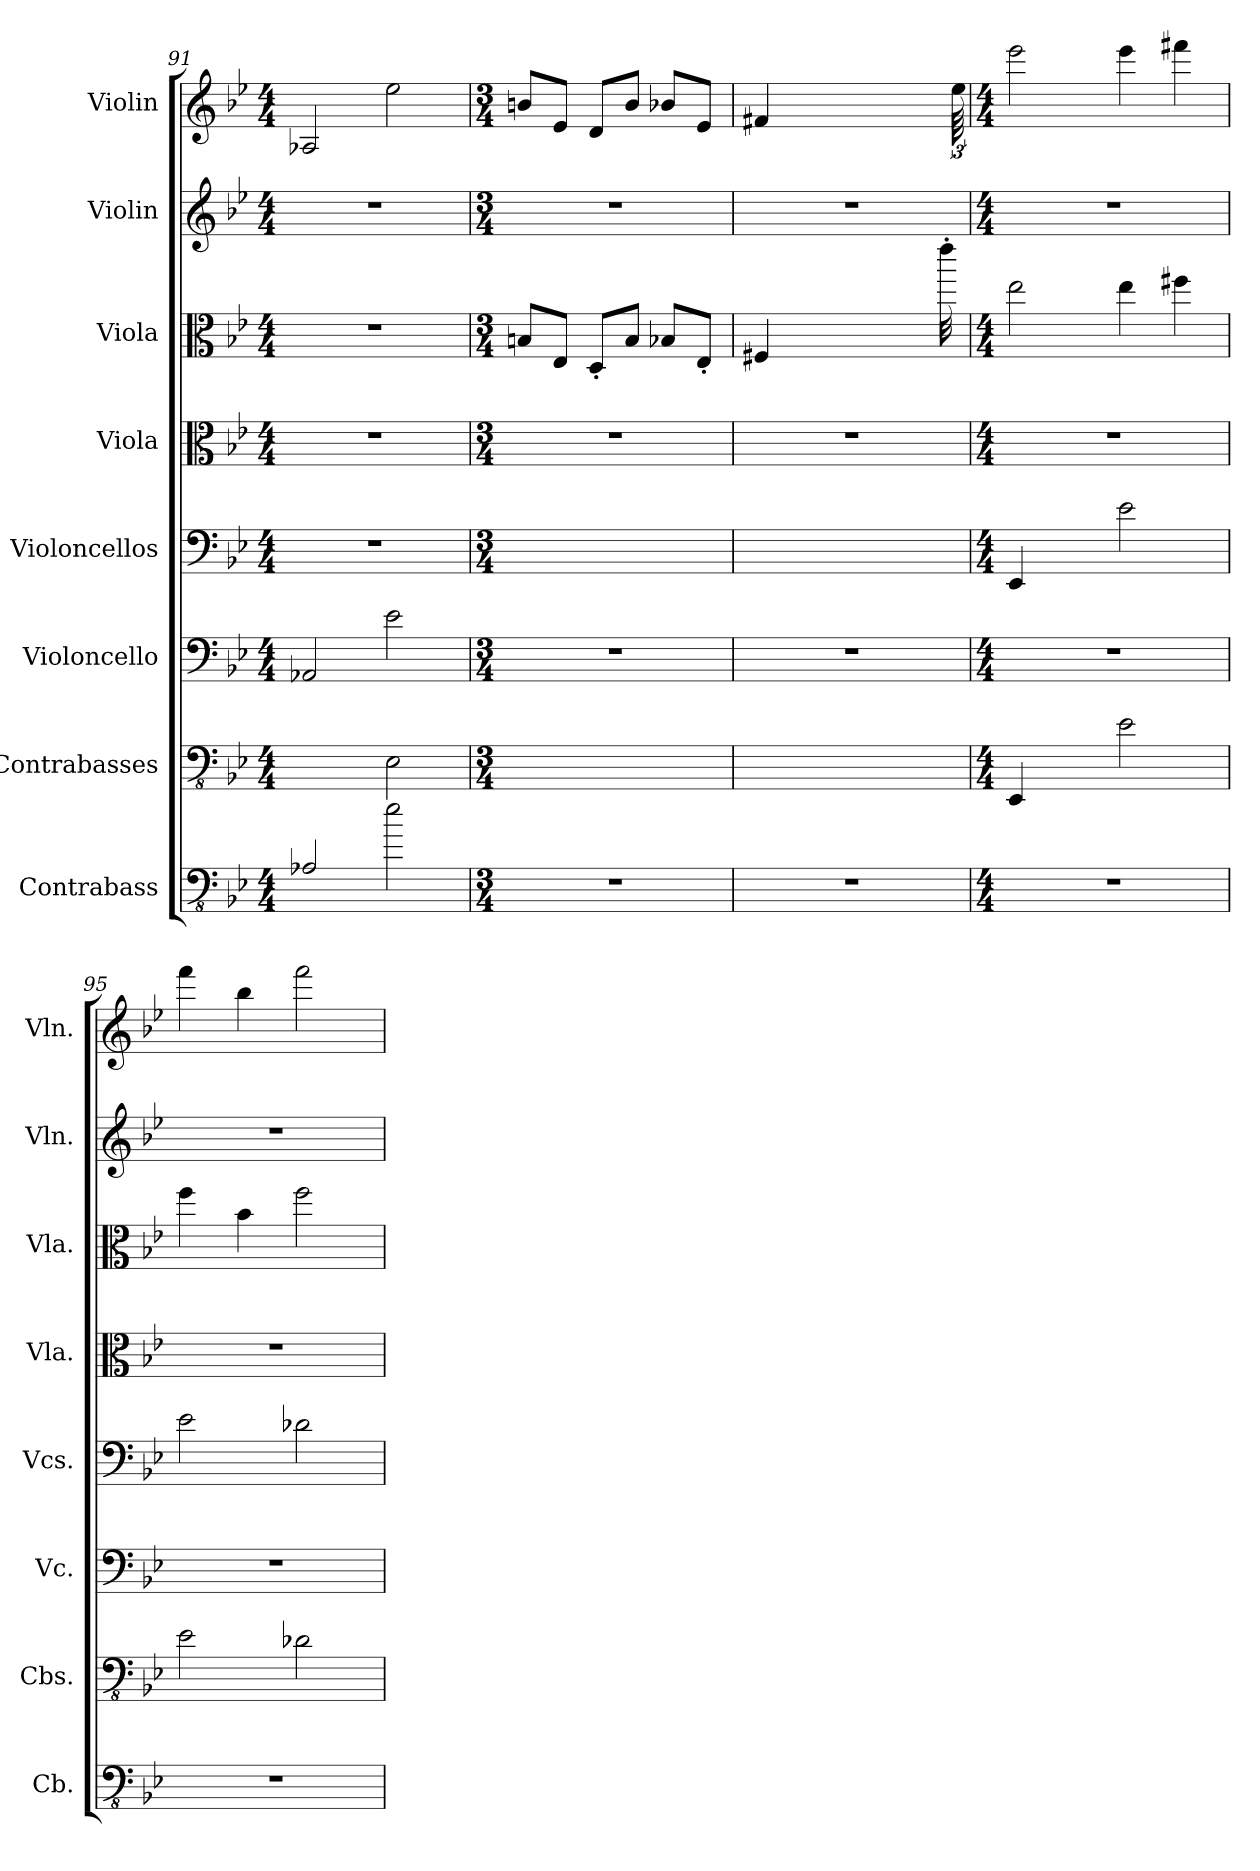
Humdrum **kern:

**kern	**kern	**kern	**kern	**kern	**kern	**kern	**kern
*part8	*part7	*part6	*part5	*part4	*part3	*part2	*part1
*staff8	*staff7	*staff6	*staff5	*staff4	*staff3	*staff2	*staff1
*I"Contrabass	*I"Contrabasses	*I"Violoncello	*I"Violoncellos	*I"Viola	*I"Viola	*I"Violin	*I"Violin
*I'Cb.	*I'Cbs.	*I'Vc.	*I'Vcs.	*I'Vla.	*I'Vla.	*I'Vln.	*I'Vln.
!!LO:PB:g=z
*clefFv4	*clefFv4	*clefF4	*clefF4	*clefC3	*clefC3	*clefG2	*clefG2
*ITrd7c12	*	*	*	*	*	*	*
*k[b-e-]	*k[b-e-]	*k[b-e-]	*k[b-e-]	*k[b-e-]	*k[b-e-]	*k[b-e-]	*k[b-e-]
*M4/4	*M4/4	*M4/4	*M4/4	*M4/4	*M4/4	*M4/4	*M4/4
=91	=91	=91	=91	=91	=91	=91	=91
2AAA-X/	2ryy	2AA-X/	1r	1r	1r	1r	2A-X/
2E-\	2EE-\	2e-\	.	.	.	.	2ee-\
=92	=92	=92	=92	=92	=92	=92	=92
*M3/4	*M3/4	*M3/4	*M3/4	*M3/4	*M3/4	*M3/4	*M3/4
*	*	*	*	*	*	*	*MM170
2.r	2.ryy	2.r	2.ryy	2.r	8Bn/L	2.r	8bn/L
.	.	.	.	.	8E-/J	.	8e-/J
.	.	.	.	.	8D'/L	.	8d/L
.	.	.	.	.	8B/J	.	8b/J
.	.	.	.	.	8B-X/L	.	8b-X/L
.	.	.	.	.	8E-'/J	.	8e-/J
=93	=93	=93	=93	=93	=93	=93	=93
2.r	2.ryy	2.r	2.ryy	2.r	4F#X/	2.r	4f#X/
.	.	.	.	.	4ryy	.	4ryy
.	.	.	.	.	8ryy	.	8ryy
.	.	.	.	.	16ryy	.	16ryy
.	.	.	.	.	32ryy	.	32ryy
.	.	.	.	.	32eee-'\	.	48ryy
.	.	.	.	.	.	.	96ee-\
=94	=94	=94	=94	=94	=94	=94	=94
*M4/4	*M4/4	*M4/4	*M4/4	*M4/4	*M4/4	*M4/4	*M4/4
1r	4EEE-/	1r	4EE-/	1r	2ee-\	1r	2eee-\
.	4ryy	.	4ryy	.	.	.	.
.	2E-\	.	2e-\	.	4ee-\	.	4eee-\
.	.	.	.	.	4ff#X\	.	4fff#X\
=95	=95	=95	=95	=95	=95	=95	=95
1r	2E-\	1r	2e-\	1r	4ff\	1r	4fff\
.	.	.	.	.	4b-\	.	4bb-\
.	2D-X\	.	2d-X\	.	2ff\	.	2fff\
=	=	=	=	=	=	=	=
*-	*-	*-	*-	*-	*-	*-	*-
